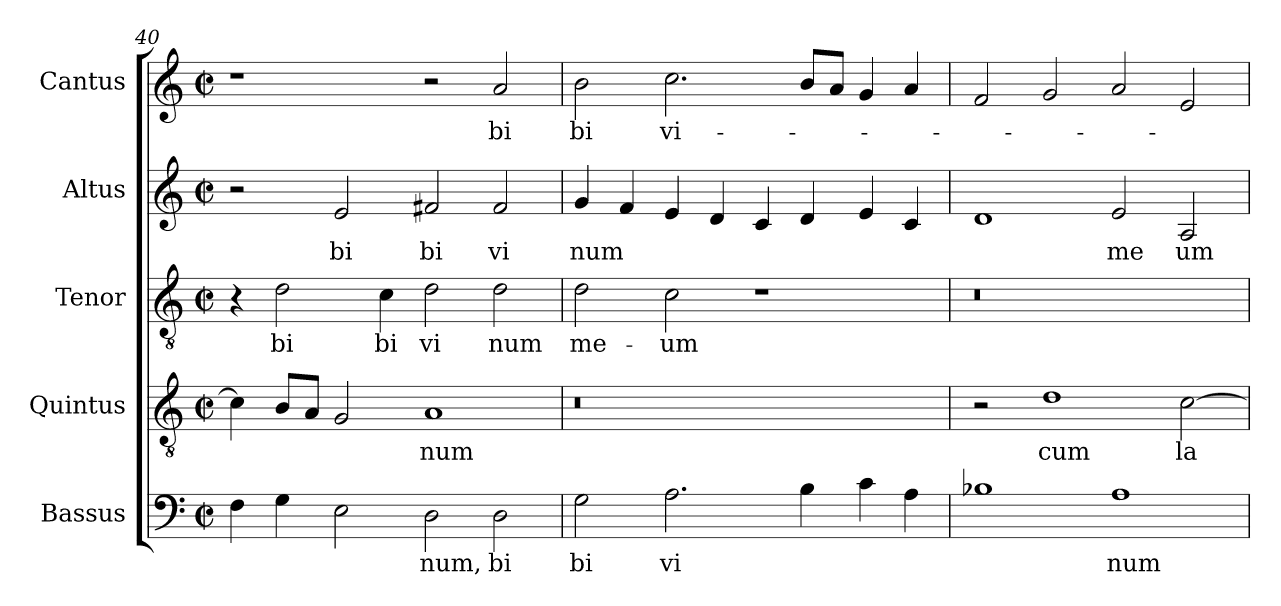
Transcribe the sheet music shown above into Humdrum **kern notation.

**kern	**text	**kern	**text	**kern	**text	**kern	**text	**kern	**text
*part5	*part5	*part4	*part4	*part3	*part3	*part2	*part2	*part1	*part1
*staff5	*staff5	*staff4	*staff4	*staff3	*staff3	*staff2	*staff2	*staff1	*staff1
*I"Bassus	*	*I"Quintus	*	*I"Tenor	*	*I"Altus	*	*I"Cantus	*
*clefF4	*	*clefGv2	*	*clefGv2	*	*clefG2	*	*clefG2	*
*M2/2	*	*M2/2	*	*M2/2	*	*M2/2	*	*M2/2	*
*met(c|)	*	*met(c|)	*	*met(c|)	*	*met(c|)	*	*met(c|)	*
=40	=40	=40	=40	=40	=40	=40	=40	=40	=40
4F\	.	4c\]	.	4r	.	2r	.	1r	.
!	!	!	!	!	!LO:LY:b:cj	!	!	!	!
4G\	.	8B/L	.	2d\	bi	.	.	.	.
.	.	8A/J	.	.	.	.	.	.	.
!	!	!	!	!	!	!	!LO:LY:b:cj	!	!
2E\	.	2G/	.	.	.	2e/	bi	.	.
!	!	!	!	!	!LO:LY:b:cj	!	!	!	!
.	.	.	.	4c\	bi	.	.	.	.
!	!LO:LY:b:cj	!	!LO:LY:b:cj	!	!LO:LY:b:cj	!	!LO:LY:b:cj	!	!
2D\	num,	1A	-num	2d\	vi	2f#X/	bi	2r	.
!	!LO:LY:b:cj	!	!	!	!LO:LY:b:cj	!	!LO:LY:b:cj	!	!LO:LY:b:cj
2D\	bi	.	.	2d\	num	2f#/	vi	2a/	bi
!!LO:LB:g=z
=41	=41	=41	=41	=41	=41	=41	=41	=41	=41
!	!LO:LY:b:cj	!	!	!	!LO:LY:b:cj	!	!LO:LY:b	!	!LO:LY:b:cj
2G\	bi	0r	.	2d\	me-	4g/	num	2b\	bi
.	.	.	.	.	.	4f/	.	.	.
!	!LO:LY:b:cj	!	!	!	!LO:LY:b:cj	!	!	!	!LO:LY:b:cj
2.A\	vi	.	.	2c\	-um	4e/	.	2.cc\	vi-
.	.	.	.	.	.	4d/	.	.	.
.	.	.	.	1r	.	4c/	.	.	.
4B\	.	.	.	.	.	4d/	.	8b/L	.
.	.	.	.	.	.	.	.	8a/J	.
4c\	.	.	.	.	.	4e/	.	4g/	.
4A\	.	.	.	.	.	4c/	.	4a/	.
=42	=42	=42	=42	=42	=42	=42	=42	=42	=42
1B-X	.	2r	.	0r	.	1d	.	2f/	.
!	!	!	!LO:LY:b:cj	!	!	!	!	!	!
.	.	1d	cum	.	.	.	.	2g/	.
!	!LO:LY:b:cj	!	!	!	!	!	!LO:LY:b:cj	!	!
1A	num	.	.	.	.	2e/	me	2a/	.
!	!	!	!LO:LY:b:cj	!	!	!	!LO:LY:b:cj	!	!
.	.	[>2c\	la	.	.	2A/	um	2e/	.
=	=	=	=	=	=	=	=	=	=
*-	*-	*-	*-	*-	*-	*-	*-	*-	*-
